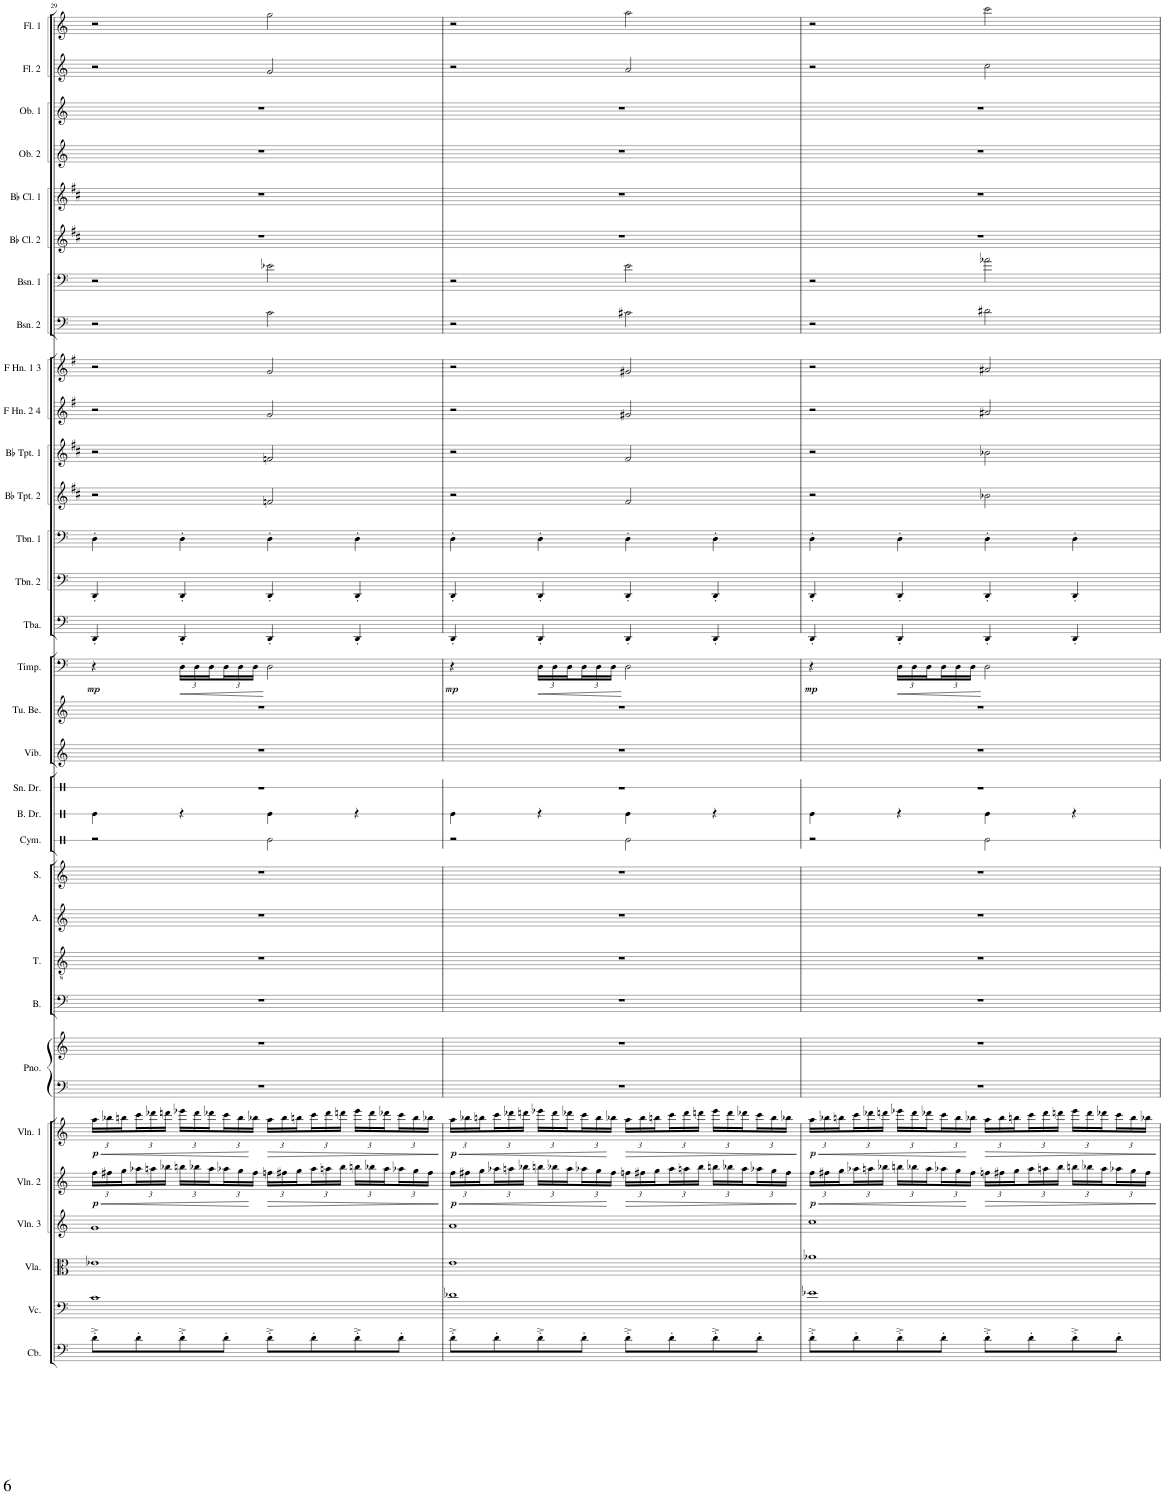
**kern	**kern	**kern	**kern	**kern	**dynam	**kern	**dynam	**kern	**kern	**kern	**kern	**kern	**kern	**kern	**kern	**kern	**kern	**kern	**kern	**dynam	**kern	**kern	**kern	**kern	**kern	**kern	**kern	**kern	**kern	**kern	**kern	**kern	**kern	**kern	**kern
*part32	*part31	*part30	*part29	*part28	*part28	*part27	*part27	*part26	*part26	*part25	*part24	*part23	*part22	*part21	*part20	*part19	*part18	*part17	*part16	*part16	*part15	*part14	*part13	*part12	*part11	*part10	*part9	*part8	*part7	*part6	*part5	*part4	*part3	*part2	*part1
*staff33	*staff32	*staff31	*staff30	*staff29	*staff29	*staff28	*staff28	*staff27	*staff26	*staff25	*staff24	*staff23	*staff22	*staff21	*staff20	*staff19	*staff18	*staff17	*staff16	*staff16	*staff15	*staff14	*staff13	*staff12	*staff11	*staff10	*staff9	*staff8	*staff7	*staff6	*staff5	*staff4	*staff3	*staff2	*staff1
*I"Contrabass	*I"Violoncello	*I"Viola	*I"Violin 3	*I"Violin 2	*	*I"Violin 1	*	*I"Piano	*	*I"Baritone	*I"Tenor	*I"Alto	*I"Soprano	*I"Cymbal	*I"Bass Drum	*I"Snare Drum	*I"Vibraphone	*I"Tubular Bells	*I"Timpani	*	*I"Tuba	*I"Trombone 2	*I"Trombone 1	*I"Bb Trumpet 2	*I"Bb Trumpet 1	*I"F Horn 2 &amp; 4	*I"F Horn 1 &amp; 3	*I"Bassoon 2	*I"Bassoon 1	*I"Bb Clarinet 2	*I"Bb Clarinet 1	*I"Oboe 2	*I"Oboe 1	*I"Flute 2	*I"Flute 1
*I'Cb.	*I'Vc.	*I'Vla.	*I'Vln. 3	*I'Vln. 2	*	*I'Vln. 1	*	*I'Pno.	*	*I'B.	*I'T.	*I'A.	*I'S.	*I'Cym.	*I'B. Dr.	*I'Sn. Dr.	*I'Vib.	*I'Tu. Be.	*I'Timp.	*	*I'Tba.	*I'Tbn. 2	*I'Tbn. 1	*I'Bb Tpt. 2	*I'Bb Tpt. 1	*I'F Hn. 2 4	*I'F Hn. 1 3	*I'Bsn. 2	*I'Bsn. 1	*I'Bb Cl. 2	*I'Bb Cl. 1	*I'Ob. 2	*I'Ob. 1	*I'Fl. 2	*I'Fl. 1
!!LO:PB:g=z
*clefF4	*clefF4	*clefC3	*clefG2	*clefG2	*	*clefG2	*	*clefF4	*clefG2	*clefF4	*clefGv2	*clefG2	*clefG2	*clefX	*clefX	*clefX	*clefG2	*clefG2	*clefF4	*	*clefF4	*clefF4	*clefF4	*clefG2	*clefG2	*clefG2	*clefG2	*clefF4	*clefF4	*clefG2	*clefG2	*clefG2	*clefG2	*clefG2	*clefG2
*Trd7c12	*	*	*	*	*	*	*	*	*	*	*	*	*	*	*	*	*	*	*	*	*	*	*	*Trd1c2	*Trd1c2	*Trd4c7	*Trd4c7	*	*	*Trd1c2	*Trd1c2	*	*	*	*
*k[]	*k[]	*k[]	*k[]	*k[]	*	*k[]	*	*k[]	*k[]	*k[]	*k[]	*k[]	*k[]	*k[]	*k[]	*k[]	*k[]	*k[]	*k[]	*	*k[]	*k[]	*k[]	*k[f#c#]	*k[f#c#]	*k[f#]	*k[f#]	*k[]	*k[]	*k[f#c#]	*k[f#c#]	*k[]	*k[]	*k[]	*k[]
*M4/4	*M4/4	*M4/4	*M4/4	*M4/4	*	*M4/4	*	*M4/4	*M4/4	*M4/4	*M4/4	*M4/4	*M4/4	*M4/4	*M4/4	*M4/4	*M4/4	*M4/4	*M4/4	*	*M4/4	*M4/4	*M4/4	*M4/4	*M4/4	*M4/4	*M4/4	*M4/4	*M4/4	*M4/4	*M4/4	*M4/4	*M4/4	*M4/4	*M4/4
*	*	*	*	*Xbrackettup	*	*	*	*	*	*	*	*	*	*	*	*	*	*	*	*	*	*	*	*	*	*	*	*	*	*	*	*	*	*	*
=29	=29	=29	=29	=29	=29	=29	=29	=29	=29	=29	=29	=29	=29	=29	=29	=29	=29	=29	=29	=29	=29	=29	=29	=29	=29	=29	=29	=29	=29	=29	=29	=29	=29	=29	=29
!	!	!	!	!	!LO:HP:b	!	!	!	!	!	!	!	!	!	!	!	!	!	!	!	!	!	!	!	!	!	!	!	!	!	!	!	!	!	!
*	*	*	*	*	*	*Xbrackettup	*	*	*	*	*	*	*	*	*	*	*	*	*	*	*	*	*	*	*	*	*	*	*	*	*	*	*	*	*
!	!	!	!	!	!LO:DY:n=1:b	!	!LO:HP:b	!	!	!	!	!	!	!	!	!	!	!	!	!	!	!	!	!	!	!	!	!	!	!	!	!	!	!	!
!	!	!	!	!	!	!	!LO:DY:n=1:b	!	!	!	!	!	!	!	!	!	!	!	!	!LO:DY:b	!	!	!	!	!	!	!	!	!	!	!	!	!	!	!
8d'^\L	1c	1e-X	1g	24ff\LL	< p	24aa\LL	< p	1r	1r	1r	1r	1r	1r	2r	4Re\	1r	1r	1r	4r	mp	4DD'/	4DD'/	4D'\	2r	2r	2r	2r	2r	2r	1r	1r	1r	1r	2r	2r
.	.	.	.	24ff#X\	.	24bb-X\	.	.	.	.	.	.	.	.	.	.	.	.	.	.	.	.	.	.	.	.	.	.	.	.	.	.	.	.	.
.	.	.	.	24gg\	.	24bbn\	.	.	.	.	.	.	.	.	.	.	.	.	.	.	.	.	.	.	.	.	.	.	.	.	.	.	.	.	.
!	!	!	!	!	!LO:DY:n=2:b	!	!LO:DY:n=2:b	!	!	!	!	!	!	!	!	!	!	!	!	!	!	!	!	!	!	!	!	!	!	!	!	!	!	!	!
8d'\	.	.	.	24aa-X\	mp	24ccc\	mp	.	.	.	.	.	.	.	.	.	.	.	.	.	.	.	.	.	.	.	.	.	.	.	.	.	.	.	.
.	.	.	.	24aan\	.	24ddd-X\	.	.	.	.	.	.	.	.	.	.	.	.	.	.	.	.	.	.	.	.	.	.	.	.	.	.	.	.	.
.	.	.	.	24bb-X\JJ	.	24dddn\JJ	.	.	.	.	.	.	.	.	.	.	.	.	.	.	.	.	.	.	.	.	.	.	.	.	.	.	.	.	.
*	*	*	*	*	*	*	*	*	*	*	*	*	*	*	*	*	*	*	*Xbrackettup	*	*	*	*	*	*	*	*	*	*	*	*	*	*	*	*
!	!	!	!	!	!LO:DY:n=3:b	!	!LO:DY:n=3:b	!	!	!	!	!	!	!	!	!	!	!	!	!LO:HP:b	!	!	!	!	!	!	!	!	!	!	!	!	!	!	!
8d'^\	.	.	.	24bbn\LL	mf	24eee-X\LL	mf	.	.	.	.	.	.	.	4r	.	.	.	24D\LL	<	4DD'/	4DD'/	4D'\	.	.	.	.	.	.	.	.	.	.	.	.
.	.	.	.	24bb-X\	.	24ddd\	.	.	.	.	.	.	.	.	.	.	.	.	24D\	.	.	.	.	.	.	.	.	.	.	.	.	.	.	.	.
!	!	!	!	!	!	!	!	!	!	!	!	!	!	!	!	!	!	!	!	!LO:DY:b	!	!	!	!	!	!	!	!	!	!	!	!	!	!	!
.	.	.	.	24aa\	.	24ddd-X\	.	.	.	.	.	.	.	.	.	.	.	.	24D\	mf	.	.	.	.	.	.	.	.	.	.	.	.	.	.	.
8d'\J	.	.	.	24aa-X\	.	24ccc\	.	.	.	.	.	.	.	.	.	.	.	.	24D\	.	.	.	.	.	.	.	.	.	.	.	.	.	.	.	.
!	!	!	!	!	!LO:DY:n=4:b	!	!LO:DY:n=4:b	!	!	!	!	!	!	!	!	!	!	!	!	!	!	!	!	!	!	!	!	!	!	!	!	!	!	!	!
.	.	.	.	24gg\	f	24bb\	f	.	.	.	.	.	.	.	.	.	.	.	24D\	.	.	.	.	.	.	.	.	.	.	.	.	.	.	.	.
.	.	.	.	24ff#\JJ	[	24bb-X\JJ	[	.	.	.	.	.	.	.	.	.	.	.	24D\JJ	.	.	.	.	.	.	.	.	.	.	.	.	.	.	.	.
!	!	!	!	!	!LO:HP:b	!	!LO:HP:b	!	!	!	!	!	!	!	!	!	!	!	!	!LO:DY:n=1:b	!	!	!	!	!	!	!	!	!	!	!	!	!	!	!
8d'^\L	.	.	.	24ffn\LL	>	24aa\LL	>	.	.	.	.	.	.	2Re\	4Re\	.	.	.	2D\	[ f	4DD'/	4DD'/	4D'\	2fn/	2fn/	2g/	2g/	2c\	2e-X\	.	.	.	.	2g/	2gg\
.	.	.	.	24ff#X\	.	24bb-\	.	.	.	.	.	.	.	.	.	.	.	.	.	.	.	.	.	.	.	.	.	.	.	.	.	.	.	.	.
.	.	.	.	24gg\	.	24bbn\	.	.	.	.	.	.	.	.	.	.	.	.	.	.	.	.	.	.	.	.	.	.	.	.	.	.	.	.	.
8d'\	.	.	.	24aa-\	.	24ccc\	.	.	.	.	.	.	.	.	.	.	.	.	.	.	.	.	.	.	.	.	.	.	.	.	.	.	.	.	.
!	!	!	!	!	!LO:DY:n=5:b	!	!LO:DY:n=5:b	!	!	!	!	!	!	!	!	!	!	!	!	!	!	!	!	!	!	!	!	!	!	!	!	!	!	!	!
.	.	.	.	24aan\	mf	24ddd-\	mf	.	.	.	.	.	.	.	.	.	.	.	.	.	.	.	.	.	.	.	.	.	.	.	.	.	.	.	.
.	.	.	.	24bb-\JJ	.	24dddn\JJ	.	.	.	.	.	.	.	.	.	.	.	.	.	.	.	.	.	.	.	.	.	.	.	.	.	.	.	.	.
8d'^\	.	.	.	24bbn\LL	.	24eee-\LL	.	.	.	.	.	.	.	.	4r	.	.	.	.	.	4DD'/	4DD'/	4D'\	.	.	.	.	.	.	.	.	.	.	.	.
.	.	.	.	24bb-X\	.	24ddd\	.	.	.	.	.	.	.	.	.	.	.	.	.	.	.	.	.	.	.	.	.	.	.	.	.	.	.	.	.
!	!	!	!	!	!LO:DY:n=6:b	!	!LO:DY:n=6:b	!	!	!	!	!	!	!	!	!	!	!	!	!	!	!	!	!	!	!	!	!	!	!	!	!	!	!	!
.	.	.	.	24aa\	mp	24ddd-X\	mp	.	.	.	.	.	.	.	.	.	.	.	.	.	.	.	.	.	.	.	.	.	.	.	.	.	.	.	.
8d'\J	.	.	.	24aa-X\	.	24ccc\	.	.	.	.	.	.	.	.	.	.	.	.	.	.	.	.	.	.	.	.	.	.	.	.	.	.	.	.	.
.	.	.	.	24gg\	.	24bb\	.	.	.	.	.	.	.	.	.	.	.	.	.	.	.	.	.	.	.	.	.	.	.	.	.	.	.	.	.
!	!	!	!	!	!LO:DY:n=7:b	!	!LO:DY:n=7:b	!	!	!	!	!	!	!	!	!	!	!	!	!	!	!	!	!	!	!	!	!	!	!	!	!	!	!	!
.	.	.	.	24ff#\JJ	p	24bb-X\JJ	p	.	.	.	.	.	.	.	.	.	.	.	.	.	.	.	.	.	.	.	.	.	.	.	.	.	.	.	.
.	.	.	.	.	]	.	]	.	.	.	.	.	.	.	.	.	.	.	.	.	.	.	.	.	.	.	.	.	.	.	.	.	.	.	.
=30	=30	=30	=30	=30	=30	=30	=30	=30	=30	=30	=30	=30	=30	=30	=30	=30	=30	=30	=30	=30	=30	=30	=30	=30	=30	=30	=30	=30	=30	=30	=30	=30	=30	=30	=30
!	!	!	!	!	!LO:HP:b	!	!LO:HP:b	!	!	!	!	!	!	!	!	!	!	!	!	!	!	!	!	!	!	!	!	!	!	!	!	!	!	!	!
!	!	!	!	!	!LO:DY:n=1:b	!	!LO:DY:n=1:b	!	!	!	!	!	!	!	!	!	!	!	!	!LO:DY:b	!	!	!	!	!	!	!	!	!	!	!	!	!	!	!
8d'^\L	1d-X	1e	1a	24ff\LL	< p	24aa\LL	< p	1r	1r	1r	1r	1r	1r	2r	4Re\	1r	1r	1r	4r	mp	4DD'/	4DD'/	4D'\	2r	2r	2r	2r	2r	2r	1r	1r	1r	1r	2r	2r
.	.	.	.	24ff#X\	.	24bb-X\	.	.	.	.	.	.	.	.	.	.	.	.	.	.	.	.	.	.	.	.	.	.	.	.	.	.	.	.	.
.	.	.	.	24gg\	.	24bbn\	.	.	.	.	.	.	.	.	.	.	.	.	.	.	.	.	.	.	.	.	.	.	.	.	.	.	.	.	.
!	!	!	!	!	!LO:DY:n=2:b	!	!LO:DY:n=2:b	!	!	!	!	!	!	!	!	!	!	!	!	!	!	!	!	!	!	!	!	!	!	!	!	!	!	!	!
8d'\	.	.	.	24aa-X\	mp	24ccc\	mp	.	.	.	.	.	.	.	.	.	.	.	.	.	.	.	.	.	.	.	.	.	.	.	.	.	.	.	.
.	.	.	.	24aan\	.	24ddd-X\	.	.	.	.	.	.	.	.	.	.	.	.	.	.	.	.	.	.	.	.	.	.	.	.	.	.	.	.	.
.	.	.	.	24bb-X\JJ	.	24dddn\JJ	.	.	.	.	.	.	.	.	.	.	.	.	.	.	.	.	.	.	.	.	.	.	.	.	.	.	.	.	.
!	!	!	!	!	!LO:DY:n=3:b	!	!LO:DY:n=3:b	!	!	!	!	!	!	!	!	!	!	!	!	!LO:HP:b	!	!	!	!	!	!	!	!	!	!	!	!	!	!	!
8d'^\	.	.	.	24bbn\LL	mf	24eee-X\LL	mf	.	.	.	.	.	.	.	4r	.	.	.	24D\LL	<	4DD'/	4DD'/	4D'\	.	.	.	.	.	.	.	.	.	.	.	.
.	.	.	.	24bb-X\	.	24ddd\	.	.	.	.	.	.	.	.	.	.	.	.	24D\	.	.	.	.	.	.	.	.	.	.	.	.	.	.	.	.
!	!	!	!	!	!	!	!	!	!	!	!	!	!	!	!	!	!	!	!	!LO:DY:b	!	!	!	!	!	!	!	!	!	!	!	!	!	!	!
.	.	.	.	24aa\	.	24ddd-X\	.	.	.	.	.	.	.	.	.	.	.	.	24D\	mf	.	.	.	.	.	.	.	.	.	.	.	.	.	.	.
8d'\J	.	.	.	24aa-X\	.	24ccc\	.	.	.	.	.	.	.	.	.	.	.	.	24D\	.	.	.	.	.	.	.	.	.	.	.	.	.	.	.	.
!	!	!	!	!	!LO:DY:n=4:b	!	!LO:DY:n=4:b	!	!	!	!	!	!	!	!	!	!	!	!	!	!	!	!	!	!	!	!	!	!	!	!	!	!	!	!
.	.	.	.	24gg\	f	24bb\	f	.	.	.	.	.	.	.	.	.	.	.	24D\	.	.	.	.	.	.	.	.	.	.	.	.	.	.	.	.
.	.	.	.	24ff#\JJ	[	24bb-X\JJ	[	.	.	.	.	.	.	.	.	.	.	.	24D\JJ	.	.	.	.	.	.	.	.	.	.	.	.	.	.	.	.
!	!	!	!	!	!LO:HP:b	!	!LO:HP:b	!	!	!	!	!	!	!	!	!	!	!	!	!LO:DY:n=1:b	!	!	!	!	!	!	!	!	!	!	!	!	!	!	!
8d'^\L	.	.	.	24ffn\LL	>	24aa\LL	>	.	.	.	.	.	.	2Re\	4Re\	.	.	.	2D\	[ f	4DD'/	4DD'/	4D'\	2f#/	2f#/	2g#X/	2g#X/	2c#X\	2e\	.	.	.	.	2a/	2aa\
.	.	.	.	24ff#X\	.	24bb-\	.	.	.	.	.	.	.	.	.	.	.	.	.	.	.	.	.	.	.	.	.	.	.	.	.	.	.	.	.
.	.	.	.	24gg\	.	24bbn\	.	.	.	.	.	.	.	.	.	.	.	.	.	.	.	.	.	.	.	.	.	.	.	.	.	.	.	.	.
8d'\	.	.	.	24aa-\	.	24ccc\	.	.	.	.	.	.	.	.	.	.	.	.	.	.	.	.	.	.	.	.	.	.	.	.	.	.	.	.	.
!	!	!	!	!	!LO:DY:n=5:b	!	!LO:DY:n=5:b	!	!	!	!	!	!	!	!	!	!	!	!	!	!	!	!	!	!	!	!	!	!	!	!	!	!	!	!
.	.	.	.	24aan\	mf	24ddd-\	mf	.	.	.	.	.	.	.	.	.	.	.	.	.	.	.	.	.	.	.	.	.	.	.	.	.	.	.	.
.	.	.	.	24bb-\JJ	.	24dddn\JJ	.	.	.	.	.	.	.	.	.	.	.	.	.	.	.	.	.	.	.	.	.	.	.	.	.	.	.	.	.
8d'^\	.	.	.	24bbn\LL	.	24eee-\LL	.	.	.	.	.	.	.	.	4r	.	.	.	.	.	4DD'/	4DD'/	4D'\	.	.	.	.	.	.	.	.	.	.	.	.
.	.	.	.	24bb-X\	.	24ddd\	.	.	.	.	.	.	.	.	.	.	.	.	.	.	.	.	.	.	.	.	.	.	.	.	.	.	.	.	.
!	!	!	!	!	!LO:DY:n=6:b	!	!LO:DY:n=6:b	!	!	!	!	!	!	!	!	!	!	!	!	!	!	!	!	!	!	!	!	!	!	!	!	!	!	!	!
.	.	.	.	24aa\	mp	24ddd-X\	mp	.	.	.	.	.	.	.	.	.	.	.	.	.	.	.	.	.	.	.	.	.	.	.	.	.	.	.	.
8d'\J	.	.	.	24aa-X\	.	24ccc\	.	.	.	.	.	.	.	.	.	.	.	.	.	.	.	.	.	.	.	.	.	.	.	.	.	.	.	.	.
.	.	.	.	24gg\	.	24bb\	.	.	.	.	.	.	.	.	.	.	.	.	.	.	.	.	.	.	.	.	.	.	.	.	.	.	.	.	.
!	!	!	!	!	!LO:DY:n=7:b	!	!LO:DY:n=7:b	!	!	!	!	!	!	!	!	!	!	!	!	!	!	!	!	!	!	!	!	!	!	!	!	!	!	!	!
.	.	.	.	24ff#\JJ	p	24bb-X\JJ	p	.	.	.	.	.	.	.	.	.	.	.	.	.	.	.	.	.	.	.	.	.	.	.	.	.	.	.	.
.	.	.	.	.	]	.	]	.	.	.	.	.	.	.	.	.	.	.	.	.	.	.	.	.	.	.	.	.	.	.	.	.	.	.	.
=31	=31	=31	=31	=31	=31	=31	=31	=31	=31	=31	=31	=31	=31	=31	=31	=31	=31	=31	=31	=31	=31	=31	=31	=31	=31	=31	=31	=31	=31	=31	=31	=31	=31	=31	=31
!	!	!	!	!	!LO:HP:b	!	!LO:HP:b	!	!	!	!	!	!	!	!	!	!	!	!	!	!	!	!	!	!	!	!	!	!	!	!	!	!	!	!
!	!	!	!	!	!LO:DY:n=1:b	!	!LO:DY:n=1:b	!	!	!	!	!	!	!	!	!	!	!	!	!LO:DY:b	!	!	!	!	!	!	!	!	!	!	!	!	!	!	!
8d'^\L	1e-X	1a-X	1cc	24ff\LL	< p	24aa\LL	< p	1r	1r	1r	1r	1r	1r	2r	4Re\	1r	1r	1r	4r	mp	4DD'/	4DD'/	4D'\	2r	2r	2r	2r	2r	2r	1r	1r	1r	1r	2r	2r
.	.	.	.	24ff#X\	.	24bb-X\	.	.	.	.	.	.	.	.	.	.	.	.	.	.	.	.	.	.	.	.	.	.	.	.	.	.	.	.	.
.	.	.	.	24gg\	.	24bbn\	.	.	.	.	.	.	.	.	.	.	.	.	.	.	.	.	.	.	.	.	.	.	.	.	.	.	.	.	.
!	!	!	!	!	!LO:DY:n=2:b	!	!LO:DY:n=2:b	!	!	!	!	!	!	!	!	!	!	!	!	!	!	!	!	!	!	!	!	!	!	!	!	!	!	!	!
8d'\	.	.	.	24aa-X\	mp	24ccc\	mp	.	.	.	.	.	.	.	.	.	.	.	.	.	.	.	.	.	.	.	.	.	.	.	.	.	.	.	.
.	.	.	.	24aan\	.	24ddd-X\	.	.	.	.	.	.	.	.	.	.	.	.	.	.	.	.	.	.	.	.	.	.	.	.	.	.	.	.	.
.	.	.	.	24bb-X\JJ	.	24dddn\JJ	.	.	.	.	.	.	.	.	.	.	.	.	.	.	.	.	.	.	.	.	.	.	.	.	.	.	.	.	.
!	!	!	!	!	!LO:DY:n=3:b	!	!LO:DY:n=3:b	!	!	!	!	!	!	!	!	!	!	!	!	!LO:HP:b	!	!	!	!	!	!	!	!	!	!	!	!	!	!	!
8d'^\	.	.	.	24bbn\LL	mf	24eee-X\LL	mf	.	.	.	.	.	.	.	4r	.	.	.	24D\LL	<	4DD'/	4DD'/	4D'\	.	.	.	.	.	.	.	.	.	.	.	.
.	.	.	.	24bb-X\	.	24ddd\	.	.	.	.	.	.	.	.	.	.	.	.	24D\	.	.	.	.	.	.	.	.	.	.	.	.	.	.	.	.
!	!	!	!	!	!	!	!	!	!	!	!	!	!	!	!	!	!	!	!	!LO:DY:b	!	!	!	!	!	!	!	!	!	!	!	!	!	!	!
.	.	.	.	24aa\	.	24ddd-X\	.	.	.	.	.	.	.	.	.	.	.	.	24D\	mf	.	.	.	.	.	.	.	.	.	.	.	.	.	.	.
8d'\J	.	.	.	24aa-X\	.	24ccc\	.	.	.	.	.	.	.	.	.	.	.	.	24D\	.	.	.	.	.	.	.	.	.	.	.	.	.	.	.	.
!	!	!	!	!	!LO:DY:n=4:b	!	!LO:DY:n=4:b	!	!	!	!	!	!	!	!	!	!	!	!	!	!	!	!	!	!	!	!	!	!	!	!	!	!	!	!
.	.	.	.	24gg\	f	24bb\	f	.	.	.	.	.	.	.	.	.	.	.	24D\	.	.	.	.	.	.	.	.	.	.	.	.	.	.	.	.
.	.	.	.	24ff#\JJ	[	24bb-X\JJ	[	.	.	.	.	.	.	.	.	.	.	.	24D\JJ	.	.	.	.	.	.	.	.	.	.	.	.	.	.	.	.
!	!	!	!	!	!LO:HP:b	!	!LO:HP:b	!	!	!	!	!	!	!	!	!	!	!	!	!LO:DY:n=1:b	!	!	!	!	!	!	!	!	!	!	!	!	!	!	!
8d'^\L	.	.	.	24ffn\LL	>	24aa\LL	>	.	.	.	.	.	.	2Re\	4Re\	.	.	.	2D\	[ f	4DD'/	4DD'/	4D'\	2b-X\	2b-X\	2a#X/	2a#X/	2d#X\	2a-X\	.	.	.	.	2cc\	2ccc\
.	.	.	.	24ff#X\	.	24bb-\	.	.	.	.	.	.	.	.	.	.	.	.	.	.	.	.	.	.	.	.	.	.	.	.	.	.	.	.	.
.	.	.	.	24gg\	.	24bbn\	.	.	.	.	.	.	.	.	.	.	.	.	.	.	.	.	.	.	.	.	.	.	.	.	.	.	.	.	.
8d'\	.	.	.	24aa-\	.	24ccc\	.	.	.	.	.	.	.	.	.	.	.	.	.	.	.	.	.	.	.	.	.	.	.	.	.	.	.	.	.
!	!	!	!	!	!LO:DY:n=5:b	!	!LO:DY:n=5:b	!	!	!	!	!	!	!	!	!	!	!	!	!	!	!	!	!	!	!	!	!	!	!	!	!	!	!	!
.	.	.	.	24aan\	mf	24ddd-\	mf	.	.	.	.	.	.	.	.	.	.	.	.	.	.	.	.	.	.	.	.	.	.	.	.	.	.	.	.
.	.	.	.	24bb-\JJ	.	24dddn\JJ	.	.	.	.	.	.	.	.	.	.	.	.	.	.	.	.	.	.	.	.	.	.	.	.	.	.	.	.	.
8d'^\	.	.	.	24bbn\LL	.	24eee-\LL	.	.	.	.	.	.	.	.	4r	.	.	.	.	.	4DD'/	4DD'/	4D'\	.	.	.	.	.	.	.	.	.	.	.	.
.	.	.	.	24bb-X\	.	24ddd\	.	.	.	.	.	.	.	.	.	.	.	.	.	.	.	.	.	.	.	.	.	.	.	.	.	.	.	.	.
!	!	!	!	!	!LO:DY:n=6:b	!	!LO:DY:n=6:b	!	!	!	!	!	!	!	!	!	!	!	!	!	!	!	!	!	!	!	!	!	!	!	!	!	!	!	!
.	.	.	.	24aa\	mp	24ddd-X\	mp	.	.	.	.	.	.	.	.	.	.	.	.	.	.	.	.	.	.	.	.	.	.	.	.	.	.	.	.
8d'\J	.	.	.	24aa-X\	.	24ccc\	.	.	.	.	.	.	.	.	.	.	.	.	.	.	.	.	.	.	.	.	.	.	.	.	.	.	.	.	.
.	.	.	.	24gg\	.	24bb\	.	.	.	.	.	.	.	.	.	.	.	.	.	.	.	.	.	.	.	.	.	.	.	.	.	.	.	.	.
!	!	!	!	!	!LO:DY:n=7:b	!	!LO:DY:n=7:b	!	!	!	!	!	!	!	!	!	!	!	!	!	!	!	!	!	!	!	!	!	!	!	!	!	!	!	!
.	.	.	.	24ff#\JJ	p	24bb-X\JJ	p	.	.	.	.	.	.	.	.	.	.	.	.	.	.	.	.	.	.	.	.	.	.	.	.	.	.	.	.
.	.	.	.	.	]	.	]	.	.	.	.	.	.	.	.	.	.	.	.	.	.	.	.	.	.	.	.	.	.	.	.	.	.	.	.
=	=	=	=	=	=	=	=	=	=	=	=	=	=	=	=	=	=	=	=	=	=	=	=	=	=	=	=	=	=	=	=	=	=	=	=
*-	*-	*-	*-	*-	*-	*-	*-	*-	*-	*-	*-	*-	*-	*-	*-	*-	*-	*-	*-	*-	*-	*-	*-	*-	*-	*-	*-	*-	*-	*-	*-	*-	*-	*-	*-
